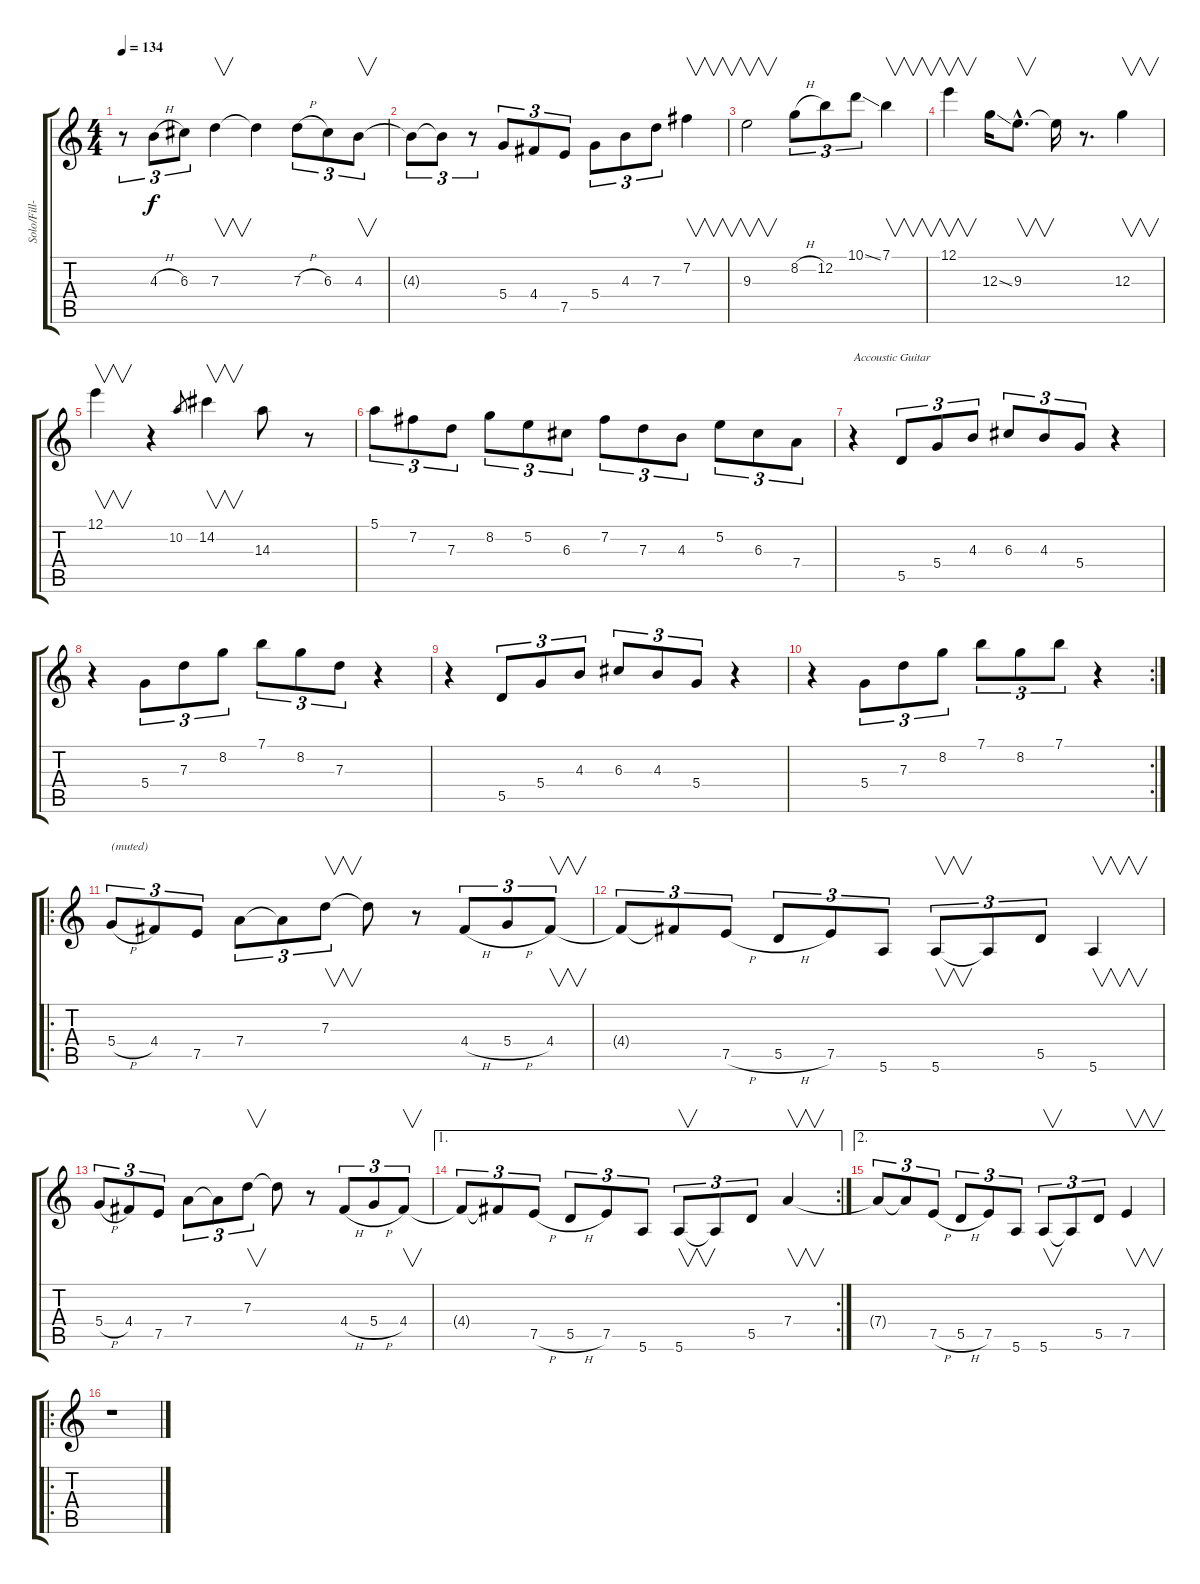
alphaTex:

\track ("Solo/Fill-ins (left ch)" "Solo/Fill-") {instrument acousticguitarsteel}
\staff {score tabs}
\tuning (E4 B3 G3 D3 A2 E2) {hide}
\ts (4 4)
\tempo 134
\clef g2
\ks c
r.8{tu (3 2) dy f} 4.3{h}.8{tu (3 2)} 6.3.8{tu (3 2)} 7.3.4{v} 7.3{t}.4 7.3{h}.8{tu (3 2)} 6.3.8{tu (3 2)} 4.3.8{v tu (3 2)} |
4.3{t}.8{tu (3 2)} 4.3{t}.8{tu (3 2)} r.8{tu (3 2)} 5.4.8{tu (3 2)} 4.4.8{tu (3 2)} 7.5.8{tu (3 2)} 5.4.8{tu (3 2)} 4.3.8{tu (3 2)} 7.3.8{tu (3 2)} 7.2.4{v} |
9.3.2{v} 8.2{h}.8{tu (3 2)} 12.2.8{tu (3 2)} 10.1{ss}.8{tu (3 2)} 7.1.4{v} |
12.1.4{v} 12.3{ss}.16 9.3{hac}.8{v d} 9.3{t}.16 r.8{d} 12.3.4{v} |
12.1.4{v} r.4 10.2.8{gr} 14.2.4{v} 14.3.8 r.8 |
5.1.8{tu (3 2)} 7.2.8{tu (3 2)} 7.3.8{tu (3 2)} 8.2.8{tu (3 2)} 5.2.8{tu (3 2)} 6.3.8{tu (3 2)} 7.2.8{tu (3 2)} 7.3.8{tu (3 2)} 4.3.8{tu (3 2)} 5.2.8{tu (3 2)} 6.3.8{tu (3 2)} 7.4.8{tu (3 2)} |
r.4{txt "Accoustic Guitar" volume 13 instrument acousticguitarsteel} 5.5.8{tu (3 2)} 5.4.8{tu (3 2)} 4.3.8{tu (3 2)} 6.3.8{tu (3 2)} 4.3.8{tu (3 2)} 5.4.8{tu (3 2)} r.4 |
r.4 5.4.8{tu (3 2)} 7.3.8{tu (3 2)} 8.2.8{tu (3 2)} 7.1.8{tu (3 2)} 8.2.8{tu (3 2)} 7.3.8{tu (3 2)} r.4 |
r.4 5.5.8{tu (3 2)} 5.4.8{tu (3 2)} 4.3.8{tu (3 2)} 6.3.8{tu (3 2)} 4.3.8{tu (3 2)} 5.4.8{tu (3 2)} r.4 |
\rc 2
r.4 5.4.8{tu (3 2)} 7.3.8{tu (3 2)} 8.2.8{tu (3 2)} 7.1.8{tu (3 2)} 8.2.8{tu (3 2)} 7.1.8{tu (3 2)} r.4 |
\ro
5.4{h}.8{tu (3 2) txt "(muted)" volume 14 instrument electricguitarmuted} 4.4.8{tu (3 2)} 7.5.8{tu (3 2)} 7.4.8{tu (3 2)} 7.4{t}.8{tu (3 2)} 7.3.8{v tu (3 2)} 7.3{t}.8 r.8 4.4{h}.8{tu (3 2)} 5.4{h}.8{tu (3 2)} 4.4.8{v tu (3 2)} |
4.4{t}.8{tu (3 2)} 4.4{t}.8{tu (3 2)} 7.5{h}.8{tu (3 2)} 5.5{h}.8{tu (3 2)} 7.5.8{tu (3 2)} 5.6.8{tu (3 2)} 5.6.8{v tu (3 2)} 5.6{t}.8{tu (3 2)} 5.5.8{tu (3 2)} 5.6.4{v} |
5.4{h}.8{tu (3 2)} 4.4.8{tu (3 2)} 7.5.8{tu (3 2)} 7.4.8{tu (3 2)} 7.4{t}.8{tu (3 2)} 7.3.8{v tu (3 2)} 7.3{t}.8 r.8 4.4{h}.8{tu (3 2)} 5.4{h}.8{tu (3 2)} 4.4.8{v tu (3 2)} |
\ae 1
\rc 2
4.4{t}.8{tu (3 2)} 4.4{t}.8{tu (3 2)} 7.5{h}.8{tu (3 2)} 5.5{h}.8{tu (3 2)} 7.5.8{tu (3 2)} 5.6.8{tu (3 2)} 5.6.8{v tu (3 2)} 5.6{t}.8{tu (3 2)} 5.5.8{tu (3 2)} 7.4.4{v} |
\ae 2
7.4{t}.8{tu (3 2)} 7.4{t}.8{tu (3 2)} 7.5{h}.8{tu (3 2)} 5.5{h}.8{tu (3 2)} 7.5.8{tu (3 2)} 5.6.8{tu (3 2)} 5.6.8{v tu (3 2)} 5.6{t}.8{tu (3 2)} 5.5.8{tu (3 2)} 7.5.4{v} |
\ro
r.1
